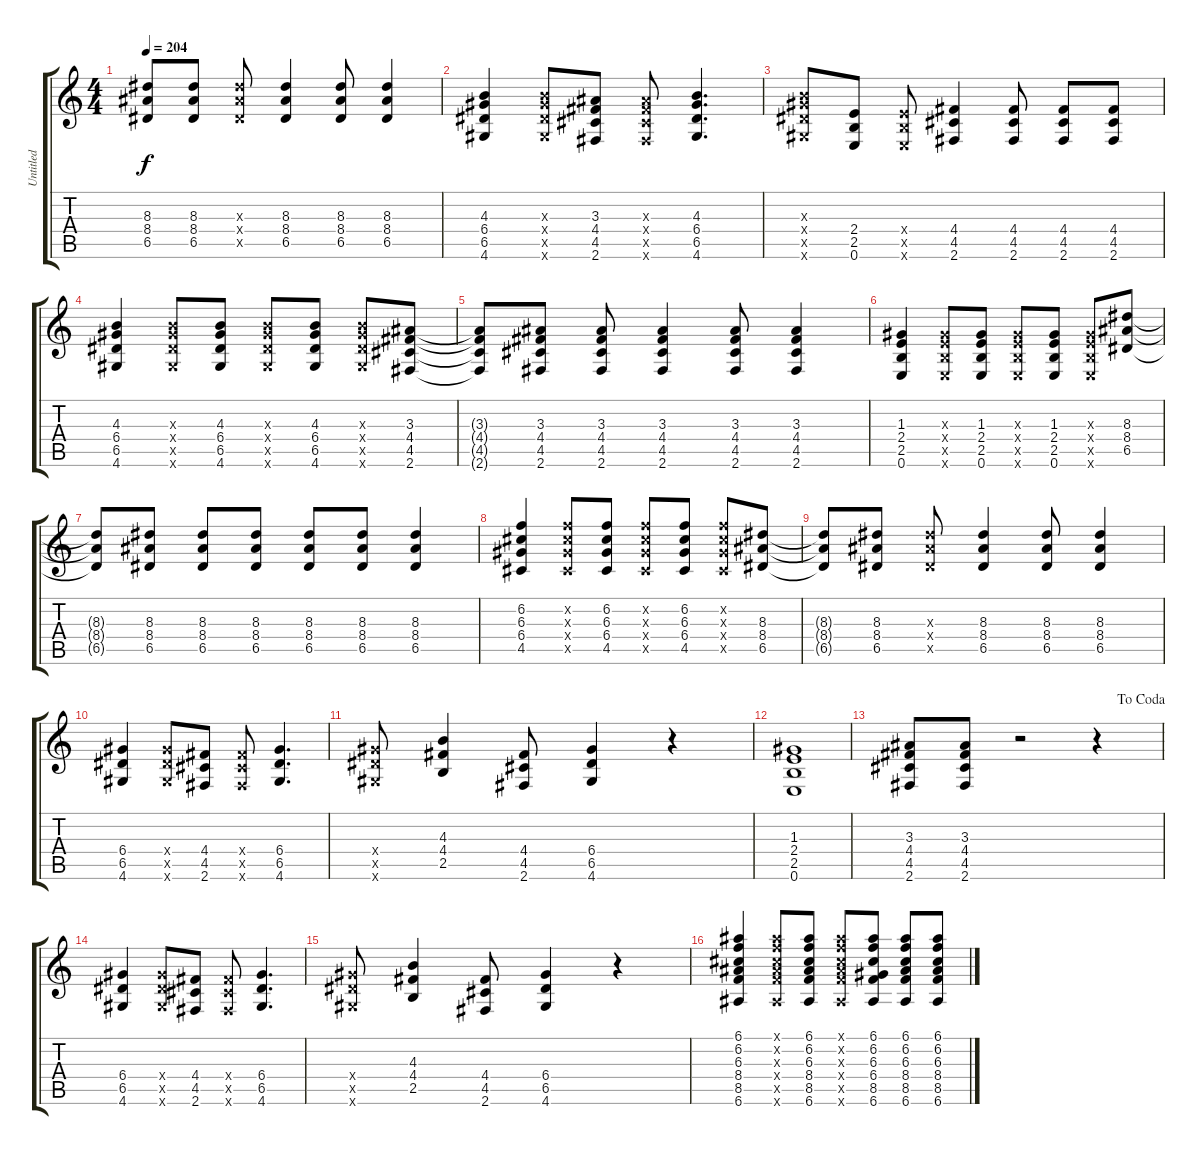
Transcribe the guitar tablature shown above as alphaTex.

\track ("Untitled" "Untitled") {instrument acousticguitarsteel}
\staff {score tabs}
\tuning (E4 B3 G3 D3 A2 E2) {hide}
\ts (4 4)
\tempo 204
\clef g2
\ks c
(8.3{t} 8.4{t} 6.5{t}).8{dy f} (8.3 8.4 6.5).8 (8.3{x} 8.4{x} 6.5{x}).8 (8.3 8.4 6.5).4 (8.3 8.4 6.5).8 (8.3 8.4 6.5).4 |
(4.3 6.4 6.5 4.6).4 (4.3{x} 6.4{x} 6.5{x} 4.6{x}).8 (3.3 4.4 4.5 2.6).8 (3.3{x} 4.4{x} 4.5{x} 2.6{x}).8 (4.3 6.4 6.5 4.6).4{d} |
(4.3{x} 6.4{x} 6.5{x} 4.6{x}).8 (2.4 2.5 0.6).8 (2.4{x} 2.5{x} 0.6{x}).8 (4.4 4.5 2.6).4 (4.4 4.5 2.6).8 (4.4 4.5 2.6).8 (4.4 4.5 2.6).8 |
(4.3 6.4 6.5 4.6).4 (4.3{x} 6.4{x} 6.5{x} 4.6{x}).8 (4.3 6.4 6.5 4.6).8 (4.3{x} 6.4{x} 6.5{x} 4.6{x}).8 (4.3 6.4 6.5 4.6).8 (4.3{x} 6.4{x} 6.5{x} 4.6{x}).8 (3.3 4.4 4.5 2.6).8 |
(3.3{t} 4.4{t} 4.5{t} 2.6{t}).8 (3.3 4.4 4.5 2.6).8 (3.3 4.4 4.5 2.6).8 (3.3 4.4 4.5 2.6).4 (3.3 4.4 4.5 2.6).8 (3.3 4.4 4.5 2.6).4 |
(1.3 2.4 2.5 0.6).4 (1.3{x} 2.4{x} 2.5{x} 0.6{x}).8 (1.3 2.4 2.5 0.6).8 (1.3{x} 2.4{x} 2.5{x} 0.6{x}).8 (1.3 2.4 2.5 0.6).8 (1.3{x} 2.4{x} 2.5{x} 0.6{x}).8 (8.3 8.4 6.5).8 |
(8.3{t} 8.4{t} 6.5{t}).8 (8.3 8.4 6.5).8 (8.3 8.4 6.5).8 (8.3 8.4 6.5).8 (8.3 8.4 6.5).8 (8.3 8.4 6.5).8 (8.3 8.4 6.5).4 |
(6.2 6.3 6.4 4.5).4 (6.2{x} 6.3{x} 6.4{x} 4.5{x}).8 (6.2 6.3 6.4 4.5).8 (6.2{x} 6.3{x} 6.4{x} 4.5{x}).8 (6.2 6.3 6.4 4.5).8 (6.2{x} 6.3{x} 6.4{x} 4.5{x}).8 (8.3 8.4 6.5).8 |
(8.3{t} 8.4{t} 6.5{t}).8 (8.3 8.4 6.5).8 (8.3{x} 8.4{x} 6.5{x}).8 (8.3 8.4 6.5).4 (8.3 8.4 6.5).8 (8.3 8.4 6.5).4 |
(6.4 6.5 4.6).4 (6.4{x} 6.5{x} 4.6{x}).8 (4.4 4.5 2.6).8 (4.4{x} 4.5{x} 2.6{x}).8 (6.4 6.5 4.6).4{d} |
(6.4{x} 6.5{x} 4.6{x}).8 (4.3 4.4 2.5).4 (4.4 4.5 2.6).8 (6.4 6.5 4.6).4 r.4 |
(1.3 2.4 2.5 0.6).1 |
\jump dacoda
(3.3 4.4 4.5 2.6).8 (3.3 4.4 4.5 2.6).8 r.2 r.4 |
(6.4 6.5 4.6).4 (6.4{x} 6.5{x} 4.6{x}).8 (4.4 4.5 2.6).8 (4.4{x} 4.5{x} 2.6{x}).8 (6.4 6.5 4.6).4{d} |
(6.4{x} 6.5{x} 4.6{x}).8 (4.3 4.4 2.5).4 (4.4 4.5 2.6).8 (6.4 6.5 4.6).4 r.4 |
(6.1 6.2 6.3 8.4 8.5 6.6).4 (6.1{x} 6.2{x} 6.3{x} 8.4{x} 8.5{x} 6.6{x}).8 (6.1 6.2 6.3 8.4 8.5 6.6).8 (6.1{x} 6.2{x} 6.3{x} 8.4{x} 8.5{x} 6.6{x}).8 (6.1 6.2 6.3 6.4 8.5 6.6).8 (6.1 6.2 6.3 8.4 8.5 6.6).8 (6.1 6.2 6.3 8.4 8.5 6.6).8
